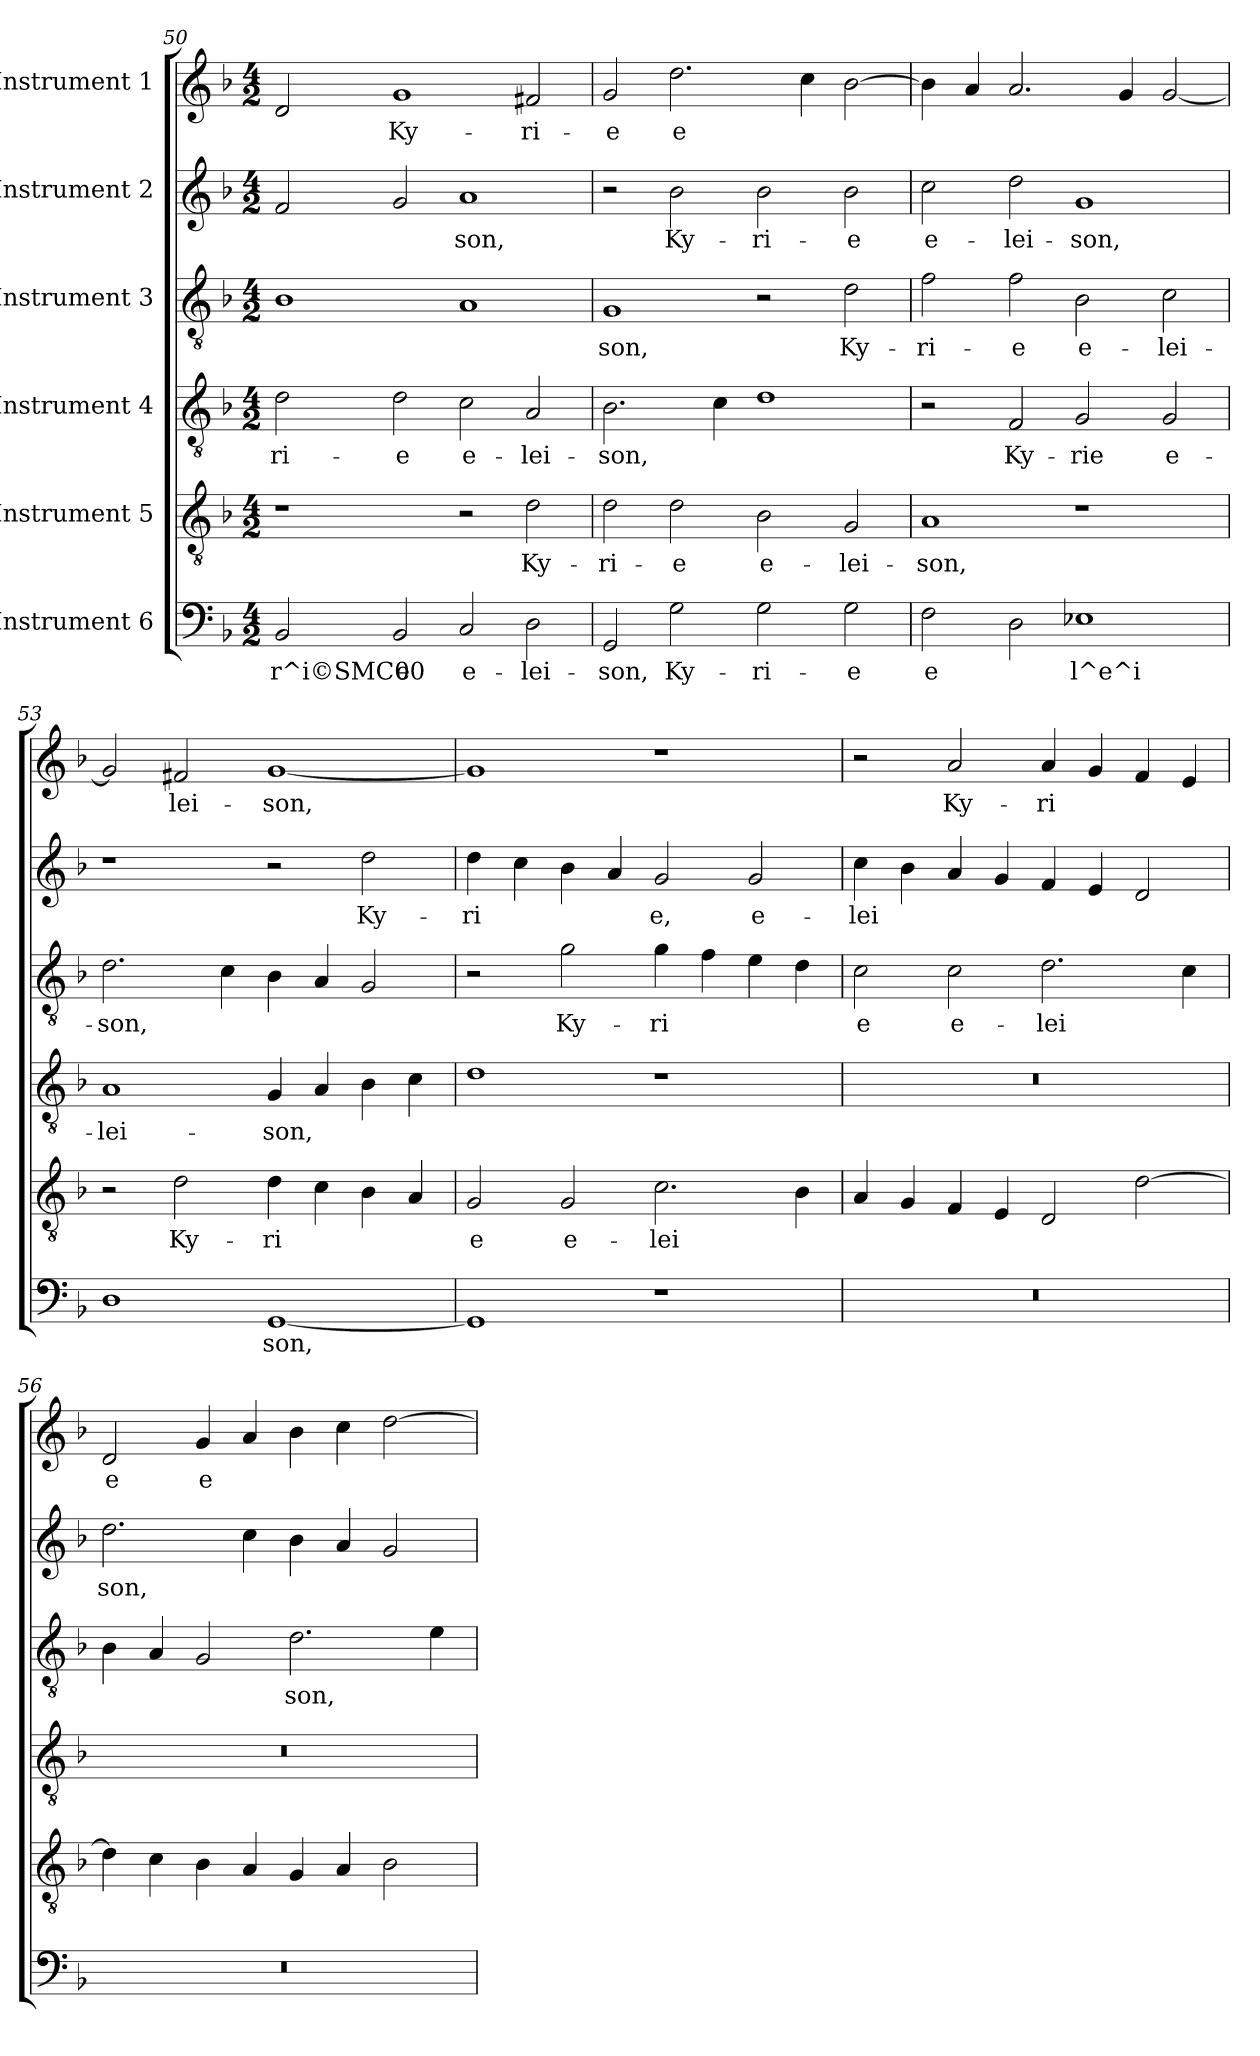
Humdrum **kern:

**kern	**text	**kern	**text	**kern	**text	**kern	**text	**kern	**text	**kern	**text
*part6	*part6	*part5	*part5	*part4	*part4	*part3	*part3	*part2	*part2	*part1	*part1
*staff6	*staff6	*staff5	*staff5	*staff4	*staff4	*staff3	*staff3	*staff2	*staff2	*staff1	*staff1
*I"Instrument 6	*	*I"Instrument 5	*	*I"Instrument 4	*	*I"Instrument 3	*	*I"Instrument 2	*	*I"Instrument 1	*
!!LO:PB:g=z
*clefF4	*	*clefGv2	*	*clefGv2	*	*clefGv2	*	*clefG2	*	*clefG2	*
*k[b-]	*	*k[b-]	*	*k[b-]	*	*k[b-]	*	*k[b-]	*	*k[b-]	*
*F:	*	*F:	*	*F:	*	*F:	*	*F:	*	*F:	*
*M4/2	*	*M4/2	*	*M4/2	*	*M4/2	*	*M4/2	*	*M4/2	*
=50	=50	=50	=50	=50	=50	=50	=50	=50	=50	=50	=50
!	!LO:LY:b:cj	!	!	!	!LO:LY:b:cj	!	!LO:LY:b:cj	!	!LO:LY:b:cj	!	!LO:LY:b:cj
2BB-</	-r^i©SMC00-	1r	.	2d\	-ri-	1B-	--	2f/	--	2d/	.
!	!LO:LY:b:cj	!	!	!	!LO:LY:b:cj	!	!	!	!LO:LY:b:cj	!	!LO:LY:b:cj
2BB-</	-e	.	.	2d\	-e	.	.	2g/	--	1g	Ky-
!	!LO:LY:b:cj	!	!	!	!LO:LY:b:cj	!	!LO:LY:b:cj	!	!LO:LY:b:cj	!	!
2C/	e-	2r	.	2c\	e-	1A	--	1a	-son,	.	.
!	!LO:LY:b:cj	!	!LO:LY:b:cj	!	!LO:LY:b:cj	!	!	!	!	!	!LO:LY:b:cj
2D\	-lei-	2d\	Ky-	2A/	-lei-	.	.	.	.	2f#/	-ri-
=51	=51	=51	=51	=51	=51	=51	=51	=51	=51	=51	=51
!	!LO:LY:b:cj	!	!LO:LY:b:cj	!	!LO:LY:b:cj	!	!LO:LY:b:cj	!	!	!	!LO:LY:b:cj
2GG/	-son,	2d\	-ri-	2.B-\	-son,	1G	-son,	2r	.	2g/	-e
!	!LO:LY:b:cj	!	!LO:LY:b:cj	!	!	!	!	!	!LO:LY:b:cj	!	!LO:LY:b:cj
2G\	Ky-	2d\	-e	.	.	.	.	2b-\	Ky-	2.dd\	e-
!	!	!	!	!	!LO:LY:b:cj	!	!	!	!	!	!
.	.	.	.	4c\	.	.	.	.	.	.	.
!	!LO:LY:b:cj	!	!LO:LY:b:cj	!	!LO:LY:b:cj	!	!	!	!LO:LY:b:cj	!	!
2G\	-ri-	2B-\	e-	1d	.	2r	.	2b-\	-ri-	.	.
!	!	!	!	!	!	!	!	!	!	!	!LO:LY:b:cj
.	.	.	.	.	.	.	.	.	.	4cc\	--
!	!LO:LY:b:cj	!	!LO:LY:b:cj	!	!	!	!LO:LY:b:cj	!	!LO:LY:b:cj	!	!LO:LY:b:cj
2G\	-e	2G/	-lei-	.	.	2d\	Ky-	2b-\	-e	[>2b-\	--
=52	=52	=52	=52	=52	=52	=52	=52	=52	=52	=52	=52
!	!LO:LY:b:cj	!	!LO:LY:b:cj	!	!	!	!LO:LY:b:cj	!	!LO:LY:b:cj	!	!LO:LY:b:cj
2F\	e-	1A	-son,	2r	.	2f\	-ri-	2cc\	e-	4b-\]	--
!	!	!	!	!	!	!	!	!	!	!	!LO:LY:b:cj
.	.	.	.	.	.	.	.	.	.	4a/	--
!	!LO:LY:b:cj	!	!	!	!LO:LY:b:cj	!	!LO:LY:b:cj	!	!LO:LY:b:cj	!	!LO:LY:b:cj
2D\	--	.	.	2F/	Ky-	2f\	-e	2dd\	-lei-	2.a/	--
!	!LO:LY:b:cj	!	!	!	!LO:LY:b:cj	!	!LO:LY:b:cj	!	!LO:LY:b:cj	!	!
1E-X<	-l^e^i-	1r	.	2G/	-rie	2B-\	e-	1g	-son,	.	.
!	!	!	!	!	!	!	!	!	!	!	!LO:LY:b:cj
.	.	.	.	.	.	.	.	.	.	4g/	--
!	!	!	!	!	!LO:LY:b:cj	!	!LO:LY:b:cj	!	!	!	!LO:LY:b:cj
.	.	.	.	2G/	e-	2c\	-lei-	.	.	[<2g/	--
=53	=53	=53	=53	=53	=53	=53	=53	=53	=53	=53	=53
!	!LO:LY:b:cj	!	!	!	!LO:LY:b:cj	!	!LO:LY:b:cj	!	!	!	!LO:LY:b:cj
1D	--	2r	.	1A	-lei-	2.d\	-son,	1r	.	2g/]	--
!	!	!	!LO:LY:b:cj	!	!	!	!	!	!	!	!LO:LY:b:cj
.	.	2d\	Ky-	.	.	.	.	.	.	2f#/	-lei-
!	!	!	!	!	!	!	!LO:LY:b:cj	!	!	!	!
.	.	.	.	.	.	4c\	.	.	.	.	.
!	!LO:LY:b:cj	!	!LO:LY:b:cj	!	!LO:LY:b:cj	!	!LO:LY:b:cj	!	!	!	!LO:LY:b:cj
[<1GG	-son,	4d\	-ri-	4G/	-son,	4B-\	.	2r	.	[<1g	-son,
!	!	!	!LO:LY:b:cj	!	!LO:LY:b:cj	!	!LO:LY:b:cj	!	!	!	!
.	.	4c\	--	4A/	.	4A/	.	.	.	.	.
!	!	!	!LO:LY:b:cj	!	!LO:LY:b:cj	!	!LO:LY:b:cj	!	!LO:LY:b:cj	!	!
.	.	4B-\	--	4B-\	.	2G/	.	2dd\	Ky-	.	.
!	!	!	!LO:LY:b:cj	!	!LO:LY:b:cj	!	!	!	!	!	!
.	.	4A/	--	4c\	.	.	.	.	.	.	.
=54	=54	=54	=54	=54	=54	=54	=54	=54	=54	=54	=54
!	!LO:LY:b:cj	!	!LO:LY:b:cj	!	!LO:LY:b:cj	!	!	!	!LO:LY:b:cj	!	!LO:LY:b:cj
1GG]	.	2G/	-e	1d	.	2r	.	4dd\	-ri-	1g]	.
!	!	!	!	!	!	!	!	!	!LO:LY:b:cj	!	!
.	.	.	.	.	.	.	.	4cc\	--	.	.
!	!	!	!LO:LY:b:cj	!	!	!	!LO:LY:b:cj	!	!LO:LY:b:cj	!	!
.	.	2G/	e-	.	.	2g\	Ky-	4b-\	--	.	.
!	!	!	!	!	!	!	!	!	!LO:LY:b:cj	!	!
.	.	.	.	.	.	.	.	4a/	--	.	.
!	!	!	!LO:LY:b:cj	!	!	!	!LO:LY:b:cj	!	!LO:LY:b:cj	!	!
1r	.	2.c\	-lei-	1r	.	4g\	-ri-	2g/	-e,	1r	.
!	!	!	!	!	!	!	!LO:LY:b:cj	!	!	!	!
.	.	.	.	.	.	4f\	--	.	.	.	.
!	!	!	!	!	!	!	!LO:LY:b:cj	!	!LO:LY:b:cj	!	!
.	.	.	.	.	.	4e\	--	2g/	e-	.	.
!	!	!	!LO:LY:b:cj	!	!	!	!LO:LY:b:cj	!	!	!	!
.	.	4B-\	--	.	.	4d\	--	.	.	.	.
!!LO:PB:g=z
=55	=55	=55	=55	=55	=55	=55	=55	=55	=55	=55	=55
!	!	!	!LO:LY:b:cj	!	!	!	!LO:LY:b:cj	!	!LO:LY:b:cj	!	!
0r	.	4A/	--	0r	.	2c\	-e	4cc\	-lei-	2r	.
!	!	!	!LO:LY:b:cj	!	!	!	!	!	!LO:LY:b:cj	!	!
.	.	4G/	--	.	.	.	.	4b-\	--	.	.
!	!	!	!LO:LY:b:cj	!	!	!	!LO:LY:b:cj	!	!LO:LY:b:cj	!	!LO:LY:b:cj
.	.	4F/	--	.	.	2c\	e-	4a/	--	2a/	Ky-
!	!	!	!LO:LY:b:cj	!	!	!	!	!	!LO:LY:b:cj	!	!
.	.	4E/	--	.	.	.	.	4g/	--	.	.
!	!	!	!LO:LY:b:cj	!	!	!	!LO:LY:b:cj	!	!LO:LY:b:cj	!	!LO:LY:b:cj
.	.	2D/	--	.	.	2.d\	-lei-	4f/	--	4a/	-ri-
!	!	!	!	!	!	!	!	!	!LO:LY:b:cj	!	!LO:LY:b:cj
.	.	.	.	.	.	.	.	4e/	--	4g/	--
!	!	!	!LO:LY:b:cj	!	!	!	!	!	!LO:LY:b:cj	!	!LO:LY:b:cj
.	.	[>2d\	--	.	.	.	.	2d/	--	4f/	--
!	!	!	!	!	!	!	!LO:LY:b:cj	!	!	!	!LO:LY:b:cj
.	.	.	.	.	.	4c\	--	.	.	4e/	--
=56	=56	=56	=56	=56	=56	=56	=56	=56	=56	=56	=56
!	!	!	!LO:LY:b:cj	!	!	!	!LO:LY:b:cj	!	!LO:LY:b:cj	!	!LO:LY:b:cj
0r	.	4d\]	--	0r	.	4B-\	--	2.dd\	-son,	2d/	-e
!	!	!	!LO:LY:b:cj	!	!	!	!LO:LY:b:cj	!	!	!	!
.	.	4c\	--	.	.	4A/	--	.	.	.	.
!	!	!	!LO:LY:b:cj	!	!	!	!LO:LY:b:cj	!	!	!	!LO:LY:b:cj
.	.	4B-\	--	.	.	2G/	--	.	.	4g/	e-
!	!	!	!LO:LY:b:cj	!	!	!	!	!	!LO:LY:b:cj	!	!LO:LY:b:cj
.	.	4A/	--	.	.	.	.	4cc\	.	4a/	--
!	!	!	!LO:LY:b:cj	!	!	!	!LO:LY:b:cj	!	!LO:LY:b:cj	!	!LO:LY:b:cj
.	.	4G/	--	.	.	2.d\	-son,	4b-\	.	4b-\	--
!	!	!	!LO:LY:b:cj	!	!	!	!	!	!LO:LY:b:cj	!	!LO:LY:b:cj
.	.	4A/	--	.	.	.	.	4a/	.	4cc\	--
!	!	!	!LO:LY:b:cj	!	!	!	!	!	!LO:LY:b:cj	!	!LO:LY:b:cj
.	.	2B-\	--	.	.	.	.	2g/	.	[>2dd\	--
!	!	!	!	!	!	!	!LO:LY:b:cj	!	!	!	!
.	.	.	.	.	.	4e\	.	.	.	.	.
=	=	=	=	=	=	=	=	=	=	=	=
*-	*-	*-	*-	*-	*-	*-	*-	*-	*-	*-	*-
